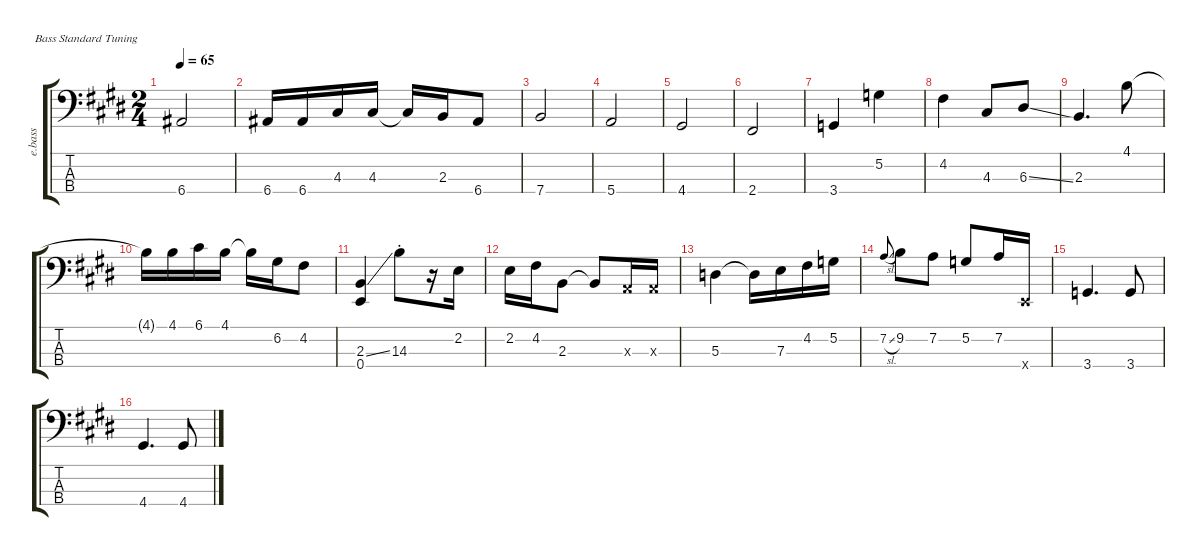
\defaultSystemsLayout 4
\hideDynamics
\bracketExtendMode groupsimilarinstruments
\otherSystemsTrackNameOrientation horizontal
\chordDiagramsInScore
\track ("E.Bass" "e.bass") {instrument electricbassfinger}
\staff {score tabs}
\tuning (G2 D2 A1 E1)
\ts (2 4)
\tempo 65
\clef f4
\ks e
6.4{acc #}.2{dy mf} |
6.4{acc #}.16 6.4{acc #}.16 4.3{acc #}.16 4.3{acc #}.16 4.3{t acc #}.16 2.3{acc forcenatural}.16 6.4{acc #}.8 |
7.4{acc forcenatural}.2 |
5.4{acc forcenatural}.2 |
4.4{acc #}.2 |
2.4{acc #}.2 |
3.4{acc forcenatural}.4 5.2{acc forcenatural}.4 |
4.2{acc #}.4 4.3{acc #}.8 6.3{ss acc #}.8 |
2.3{acc forcenatural}.4{d} 4.1{acc forcenatural}.8 |
4.1{t acc forcenatural}.16 4.1{acc forcenatural}.16 6.1{acc #}.16 4.1{acc forcenatural}.16 4.1{t acc forcenatural}.16 6.2{acc #}.16 4.2{acc #}.8 |
(0.4{acc forcenatural} 2.3{ss acc forcenatural}).4 14.3{st acc forcenatural}.8 r.16 2.2{acc forcenatural}.16 |
2.2{acc forcenatural}.16 4.2{acc #}.16 2.3{acc forcenatural}.8 2.3{t acc forcenatural}.8 0.3{x acc forcenatural}.16 0.3{x acc forcenatural}.16 |
5.3{acc forcenatural}.4 5.3{t acc forcenatural}.16 7.3{acc forcenatural}.16 4.2{acc #}.16 5.2{acc forcenatural}.16 |
7.2{sl acc forcenatural}.8{gr onbeat} 9.2{acc forcenatural}.8 7.2{acc forcenatural}.8 5.2{acc forcenatural}.8 7.2{acc forcenatural}.16 0.4{x acc forcenatural}.16 |
3.4{acc forcenatural}.4{d} 3.4{acc forcenatural}.8 |
4.4{acc #}.4{d} 4.4{acc #}.8
